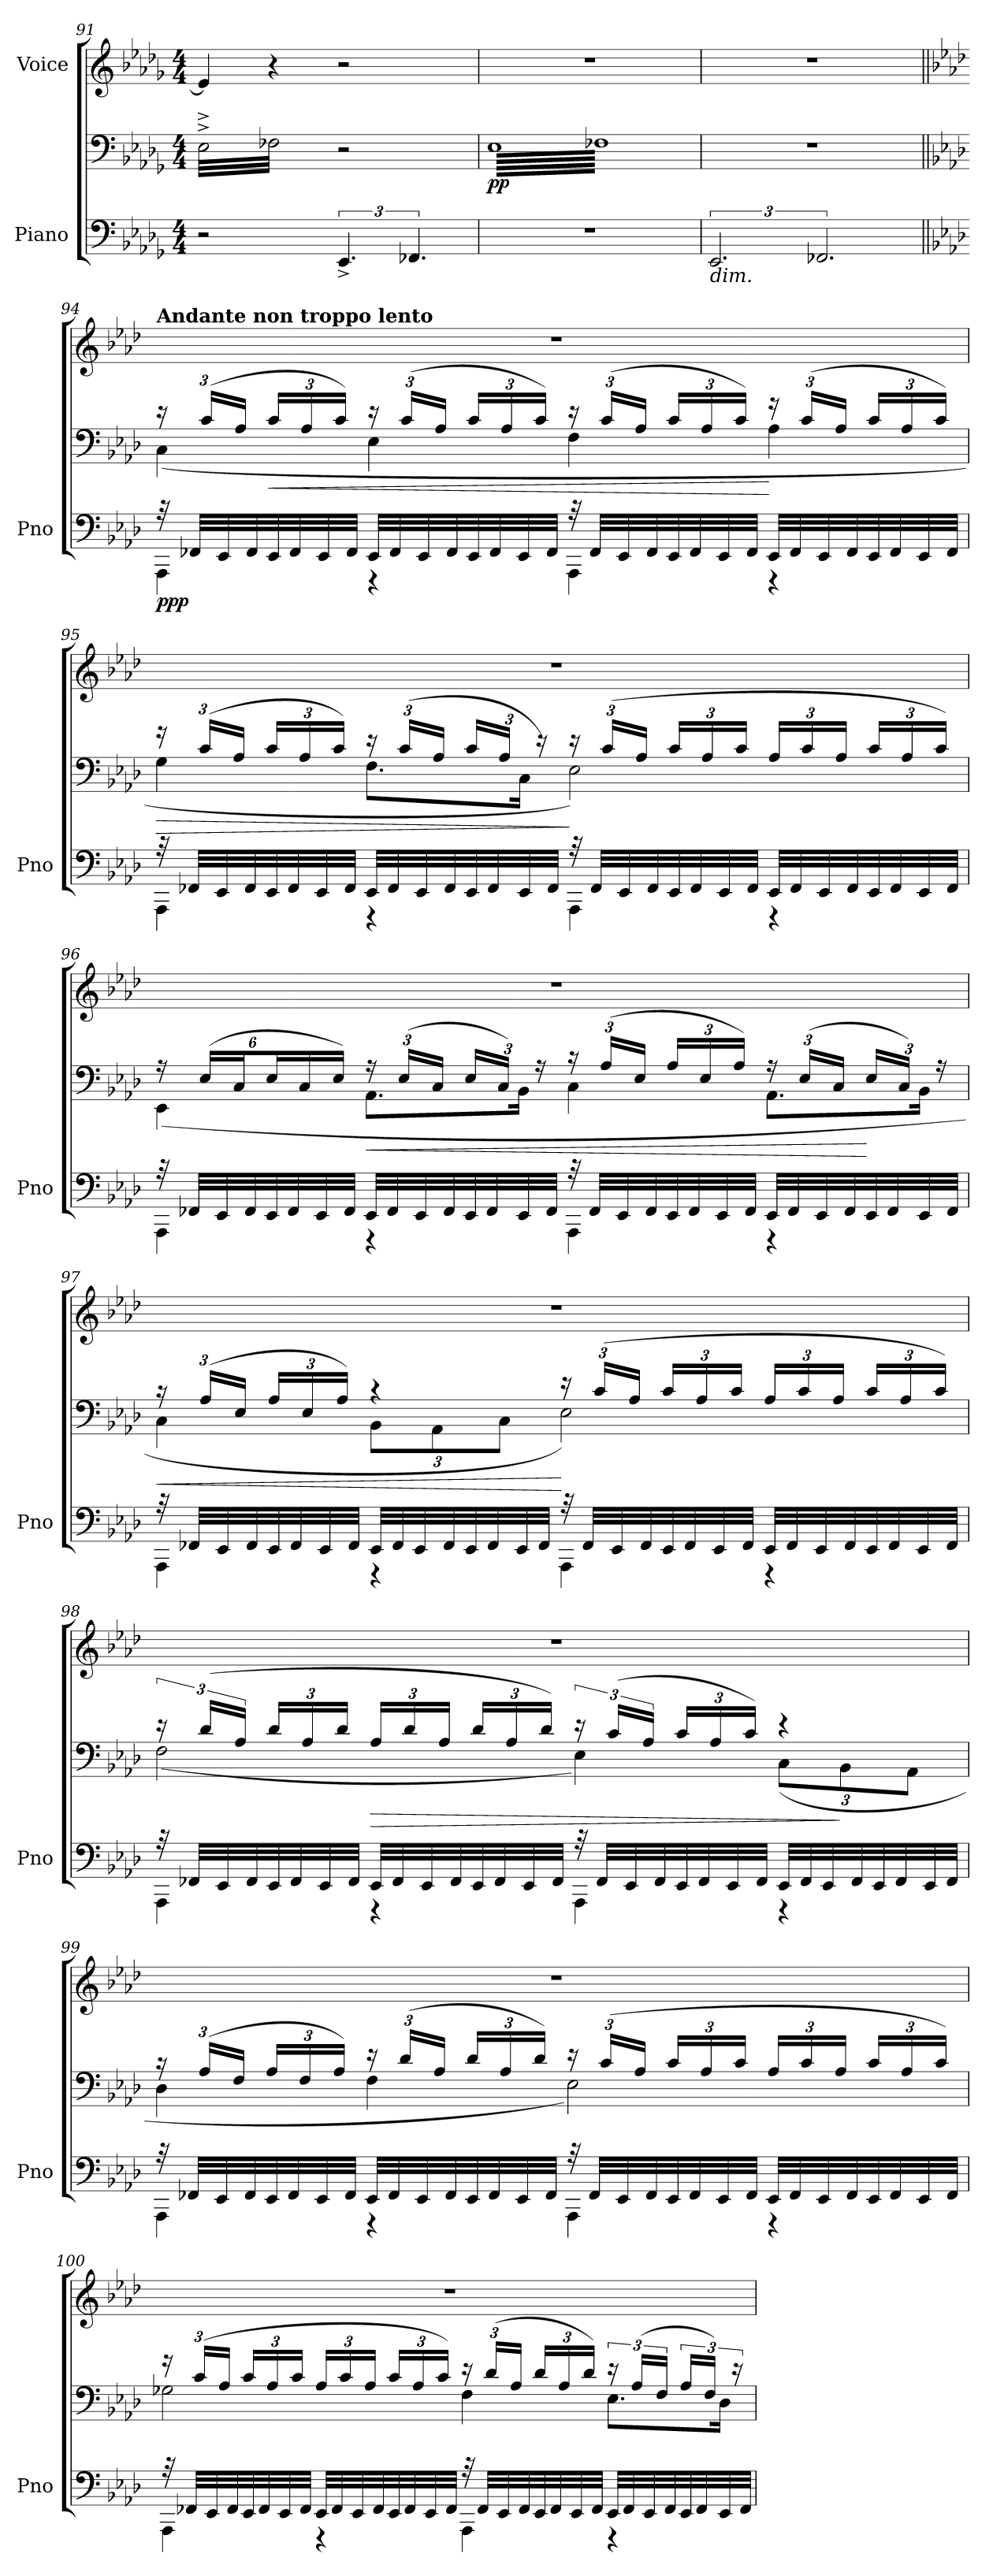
**kern	**kern	**dynam	**kern
*part2	*part2	*part2	*part1
*staff3	*staff2	*staff2/3	*staff1
*I"Piano	*	*	*I"Voice
*I'Pno	*	*	*
*clefF4	*clefF4	*	*clefG2
*k[b-e-a-d-g-]	*k[b-e-a-d-g-]	*	*k[b-e-a-d-g-]
*M4/4	*M4/4	*	*M4/4
=91	=91	=91	=91
*	*tremolo	*	*
2r	32E-^\LLL	.	4e-/]
.	32F-X\	.	.
.	32E-^\	.	.
.	32F-X\	.	.
.	32E-^\	.	.
.	32F-X\	.	.
.	32E-^\	.	.
.	32F-X\	.	.
.	32E-^\	.	4r
.	32F-X\	.	.
.	32E-^\	.	.
.	32F-X\	.	.
.	32E-^\	.	.
.	32F-X\	.	.
.	32E-^\	.	.
.	32F-X\JJJ	.	.
6.EE-^>/	2r	.	2r
.	.	.	.
.	.	.	.
.	.	.	.
.	.	.	.
.	.	.	.
.	.	.	.
.	.	.	.
6.FF-X/	.	.	.
=92	=92	=92	=92
!	!	!LO:DY:b	!
1r	64E-LLLL	pp	1r
.	64F-X	.	.
.	64E-	.	.
.	64F-X	.	.
.	64E-	.	.
.	64F-X	.	.
.	64E-	.	.
.	64F-X	.	.
.	64E-	.	.
.	64F-X	.	.
.	64E-	.	.
.	64F-X	.	.
.	64E-	.	.
.	64F-X	.	.
.	64E-	.	.
.	64F-X	.	.
.	64E-	.	.
.	64F-X	.	.
.	64E-	.	.
.	64F-X	.	.
.	64E-	.	.
.	64F-X	.	.
.	64E-	.	.
.	64F-X	.	.
.	64E-	.	.
.	64F-X	.	.
.	64E-	.	.
.	64F-X	.	.
.	64E-	.	.
.	64F-X	.	.
.	64E-	.	.
.	64F-X	.	.
.	64E-	.	.
.	64F-X	.	.
.	64E-	.	.
.	64F-X	.	.
.	64E-	.	.
.	64F-X	.	.
.	64E-	.	.
.	64F-X	.	.
.	64E-	.	.
.	64F-X	.	.
.	64E-	.	.
.	64F-X	.	.
.	64E-	.	.
.	64F-X	.	.
.	64E-	.	.
.	64F-X	.	.
.	64E-	.	.
.	64F-X	.	.
.	64E-	.	.
.	64F-X	.	.
.	64E-	.	.
.	64F-X	.	.
.	64E-	.	.
.	64F-X	.	.
.	64E-	.	.
.	64F-X	.	.
.	64E-	.	.
.	64F-X	.	.
.	64E-	.	.
.	64F-X	.	.
.	64E-	.	.
.	64F-XJJJJ	.	.
*	*Xtremolo	*	*
=93	=93	=93	=93
!LO:TX:b:i:t=dim.	!	!	!
3.EE-	1r	.	1r
.	.	.	.
.	.	.	.
.	.	.	.
.	.	.	.
.	.	.	.
.	.	.	.
.	.	.	.
.	.	.	.
.	.	.	.
.	.	.	.
.	.	.	.
.	.	.	.
.	.	.	.
.	.	.	.
.	.	.	.
.	.	.	.
.	.	.	.
.	.	.	.
.	.	.	.
.	.	.	.
.	.	.	.
.	.	.	.
.	.	.	.
.	.	.	.
.	.	.	.
.	.	.	.
.	.	.	.
.	.	.	.
.	.	.	.
.	.	.	.
.	.	.	.
3.FF-X	.	.	.
=94||	=94||	=94||	=94||
*k[b-e-a-d-]	*k[b-e-a-d-]	*	*k[b-e-a-d-]
*^	*	*	*
*	*	*Xbrackettup	*	*
*v	*v	*	*	*
*	*	*	*MM54
*^	*^	*	*
!	!	!	!	!	!LO:TX:a:B:t=Andante non troppo lento
!	!	!	!	!LO:DY:b=2	!
!	!	!	!	!LO:DY:n=1:b	!
32r	4AAA-\	24r	(4C\	pp p	1r
32FF-X/LLL	.	.	.	.	.
.	.	(>24c/LL	.	.	.
32EE-/	.	.	.	.	.
.	.	24A-/JJ	.	.	.
32FF-/	.	.	.	.	.
!	!	!	!	!LO:HP:b	!
32EE-/	.	24c/LL	.	<	.
32FF-/	.	.	.	.	.
.	.	24A-/	.	.	.
32EE-/	.	.	.	.	.
.	.	24c/JJ)	.	.	.
32FF-/JJJ	.	.	.	.	.
32EE-/LLL	4r	24r	4E-\	.	.
32FF-/	.	.	.	.	.
.	.	(>24c/LL	.	.	.
32EE-/	.	.	.	.	.
.	.	24A-/JJ	.	.	.
32FF-/	.	.	.	.	.
32EE-/	.	24c/LL	.	.	.
32FF-/	.	.	.	.	.
.	.	24A-/	.	.	.
32EE-/	.	.	.	.	.
.	.	24c/JJ)	.	.	.
32FF-/JJJ	.	.	.	.	.
32r	4AAA-\	24r	4F\	.	.
32FF-/LLL	.	.	.	.	.
.	.	(>24c/LL	.	.	.
32EE-/	.	.	.	.	.
.	.	24A-/JJ	.	.	.
32FF-/	.	.	.	.	.
32EE-/	.	24c/LL	.	.	.
32FF-/	.	.	.	.	.
.	.	24A-/	.	.	.
32EE-/	.	.	.	.	.
.	.	24c/JJ)	.	.	.
32FF-/JJJ	.	.	.	.	.
32EE-/LLL	4r	24r	4A-\	[	.
32FF-/	.	.	.	.	.
.	.	(>24c/LL	.	.	.
32EE-/	.	.	.	.	.
.	.	24A-/JJ	.	.	.
32FF-/	.	.	.	.	.
32EE-/	.	24c/LL	.	.	.
32FF-/	.	.	.	.	.
.	.	24A-/	.	.	.
32EE-/	.	.	.	.	.
.	.	24c/JJ)	.	.	.
32FF-/JJJ	.	.	.	.	.
=95	=95	=95	=95	=95	=95
!	!	!	!	!LO:HP:b	!
32r	4AAA-\	24r	4G\	>	1r
32FF-X/LLL	.	.	.	.	.
.	.	(>24c/LL	.	.	.
32EE-/	.	.	.	.	.
.	.	24A-/JJ	.	.	.
32FF-/	.	.	.	.	.
32EE-/	.	24c/LL	.	.	.
32FF-/	.	.	.	.	.
.	.	24A-/	.	.	.
32EE-/	.	.	.	.	.
.	.	24c/JJ)	.	.	.
32FF-/JJJ	.	.	.	.	.
32EE-/LLL	4r	24r	8.F\L	.	.
32FF-/	.	.	.	.	.
.	.	(>24c/LL	.	.	.
32EE-/	.	.	.	.	.
.	.	24A-/JJ	.	.	.
32FF-/	.	.	.	.	.
32EE-/	.	24c/LL	.	.	.
32FF-/	.	.	.	.	.
.	.	24A-/JJ	.	.	.
32EE-/	.	.	16C\Jk	.	.
.	.	24r)	.	.	.
32FF-/JJJ	.	.	.	.	.
32r	4AAA-\	24r	2E-\)	]	.
32FF-/LLL	.	.	.	.	.
.	.	(>24c/LL	.	.	.
32EE-/	.	.	.	.	.
.	.	24A-/JJ	.	.	.
32FF-/	.	.	.	.	.
32EE-/	.	24c/LL	.	.	.
32FF-/	.	.	.	.	.
.	.	24A-/	.	.	.
32EE-/	.	.	.	.	.
.	.	24c/JJ	.	.	.
32FF-/JJJ	.	.	.	.	.
32EE-/LLL	4r	24A-/LL	.	.	.
32FF-/	.	.	.	.	.
.	.	24c/	.	.	.
32EE-/	.	.	.	.	.
.	.	24A-/JJ	.	.	.
32FF-/	.	.	.	.	.
32EE-/	.	24c/LL	.	.	.
32FF-/	.	.	.	.	.
.	.	24A-/	.	.	.
32EE-/	.	.	.	.	.
.	.	24c/JJ)	.	.	.
32FF-/JJJ	.	.	.	.	.
=96	=96	=96	=96	=96	=96
32r	4AAA-\	24r	(4EE-\	.	1r
32FF-X/LLL	.	.	.	.	.
.	.	(>24E-/LL	.	.	.
32EE-/	.	.	.	.	.
.	.	24C/J	.	.	.
32FF-/	.	.	.	.	.
32EE-/	.	24E-/L	.	.	.
32FF-/	.	.	.	.	.
.	.	24C/	.	.	.
32EE-/	.	.	.	.	.
.	.	24E-/JJ)	.	.	.
32FF-/JJJ	.	.	.	.	.
!	!	!	!	!LO:HP:b	!
32EE-/LLL	4r	24r	8.AA-\L	<	.
32FF-/	.	.	.	.	.
.	.	(24E-/LL	.	.	.
32EE-/	.	.	.	.	.
.	.	24C/JJ	.	.	.
32FF-/	.	.	.	.	.
32EE-/	.	24E-/LL	.	.	.
32FF-/	.	.	.	.	.
.	.	24C/JJ)	.	.	.
32EE-/	.	.	16BB-\Jk	.	.
.	.	24r	.	.	.
32FF-/JJJ	.	.	.	.	.
32r	4AAA-\	24r	4C\	.	.
32FF-/LLL	.	.	.	.	.
.	.	(>24A-/LL	.	.	.
32EE-/	.	.	.	.	.
.	.	24E-/JJ	.	.	.
32FF-/	.	.	.	.	.
32EE-/	.	24A-/LL	.	.	.
32FF-/	.	.	.	.	.
.	.	24E-/	.	.	.
32EE-/	.	.	.	.	.
.	.	24A-/JJ)	.	.	.
32FF-/JJJ	.	.	.	.	.
32EE-/LLL	4r	24r	8.AA-\L	.	.
32FF-/	.	.	.	.	.
.	.	(24E-/LL	.	.	.
32EE-/	.	.	.	.	.
.	.	24C/JJ	.	.	.
32FF-/	.	.	.	.	.
32EE-/	.	24E-/LL	.	[	.
32FF-/	.	.	.	.	.
.	.	24C/JJ)	.	.	.
32EE-/	.	.	16BB-\Jk	.	.
.	.	24r	.	.	.
32FF-/JJJ	.	.	.	.	.
=97	=97	=97	=97	=97	=97
!	!	!	!	!LO:HP:b	!
32r	4AAA-\	24r	4C\	<	1r
32FF-X/LLL	.	.	.	.	.
.	.	(>24A-/LL	.	.	.
32EE-/	.	.	.	.	.
.	.	24E-/JJ	.	.	.
32FF-/	.	.	.	.	.
32EE-/	.	24A-/LL	.	.	.
32FF-/	.	.	.	.	.
.	.	24E-/	.	.	.
32EE-/	.	.	.	.	.
.	.	24A-/JJ)	.	.	.
32FF-/JJJ	.	.	.	.	.
*	*	*	*brackettup	*	*
32EE-/LLL	4r	4r	12BB-\L	.	.
32FF-/	.	.	.	.	.
32EE-/	.	.	.	.	.
.	.	.	12AA-\	.	.
32FF-/	.	.	.	.	.
32EE-/	.	.	.	.	.
32FF-/	.	.	.	.	.
.	.	.	12C\J	.	.
32EE-/	.	.	.	.	.
32FF-/JJJ	.	.	.	.	.
*	*	*Xbrackettup	*	*	*
32r	4AAA-\	24r	2E-\)	[	.
32FF-/LLL	.	.	.	.	.
.	.	(>24c/LL	.	.	.
32EE-/	.	.	.	.	.
.	.	24A-/JJ	.	.	.
32FF-/	.	.	.	.	.
32EE-/	.	24c/LL	.	.	.
32FF-/	.	.	.	.	.
.	.	24A-/	.	.	.
32EE-/	.	.	.	.	.
.	.	24c/JJ	.	.	.
32FF-/JJJ	.	.	.	.	.
32EE-/LLL	4r	24A-/LL	.	.	.
32FF-/	.	.	.	.	.
.	.	24c/	.	.	.
32EE-/	.	.	.	.	.
.	.	24A-/JJ	.	.	.
32FF-/	.	.	.	.	.
32EE-/	.	24c/LL	.	.	.
32FF-/	.	.	.	.	.
.	.	24A-/	.	.	.
32EE-/	.	.	.	.	.
.	.	24c/JJ)	.	.	.
32FF-/JJJ	.	.	.	.	.
=98	=98	=98	=98	=98	=98
!	!	!	!	!LO:DY:b	!
!	!	!	!	!LO:DY:n=1:b	!
32r	4AAA-\	24r	(2F\	other-dynamics f	1r
32FF-X/LLL	.	.	.	.	.
.	.	(>24d-/LL	.	.	.
32EE-/	.	.	.	.	.
.	.	24A-/JJ	.	.	.
32FF-/	.	.	.	.	.
32EE-/	.	24d-/LL	.	.	.
32FF-/	.	.	.	.	.
.	.	24A-/	.	.	.
32EE-/	.	.	.	.	.
.	.	24d-/JJ	.	.	.
32FF-/JJJ	.	.	.	.	.
!	!	!	!	!LO:HP:b	!
32EE-/LLL	4r	24A-/LL	.	>	.
32FF-/	.	.	.	.	.
.	.	24d-/	.	.	.
32EE-/	.	.	.	.	.
.	.	24A-/JJ	.	.	.
32FF-/	.	.	.	.	.
32EE-/	.	24d-/LL	.	.	.
32FF-/	.	.	.	.	.
.	.	24A-/	.	.	.
32EE-/	.	.	.	.	.
.	.	24d-/JJ)	.	.	.
32FF-/JJJ	.	.	.	.	.
32r	4AAA-\	24r	4E-\)	.	.
32FF-/LLL	.	.	.	.	.
.	.	(24c/LL	.	.	.
32EE-/	.	.	.	.	.
.	.	24A-/JJ	.	.	.
32FF-/	.	.	.	.	.
32EE-/	.	24c/LL	.	.	.
32FF-/	.	.	.	.	.
.	.	24A-/	.	.	.
32EE-/	.	.	.	.	.
.	.	24c/JJ)	.	.	.
32FF-/JJJ	.	.	.	.	.
*	*	*	*brackettup	*	*
32EE-/LLL	4r	4r	(12C\L	.	.
32FF-/	.	.	.	.	.
32EE-/	.	.	.	.	.
.	.	.	12BB-\	]	.
32FF-/	.	.	.	.	.
32EE-/	.	.	.	.	.
32FF-/	.	.	.	.	.
.	.	.	12AA-\J	.	.
32EE-/	.	.	.	.	.
32FF-/JJJ	.	.	.	.	.
=99	=99	=99	=99	=99	=99
*	*	*Xbrackettup	*	*	*
32r	4AAA-\	24r	4D-\	.	1r
32FF-X/LLL	.	.	.	.	.
.	.	(>24A-/LL	.	.	.
32EE-/	.	.	.	.	.
.	.	24F/JJ	.	.	.
32FF-/	.	.	.	.	.
32EE-/	.	24A-/LL	.	.	.
32FF-/	.	.	.	.	.
.	.	24F/	.	.	.
32EE-/	.	.	.	.	.
.	.	24A-/JJ)	.	.	.
32FF-/JJJ	.	.	.	.	.
32EE-/LLL	4r	24r	4F\	.	.
32FF-/	.	.	.	.	.
.	.	(>24d-/LL	.	.	.
32EE-/	.	.	.	.	.
.	.	24A-/JJ	.	.	.
32FF-/	.	.	.	.	.
32EE-/	.	24d-/LL	.	.	.
32FF-/	.	.	.	.	.
.	.	24A-/	.	.	.
32EE-/	.	.	.	.	.
.	.	24d-/JJ)	.	.	.
32FF-/JJJ	.	.	.	.	.
32r	4AAA-\	24r	2E-\)	.	.
32FF-/LLL	.	.	.	.	.
.	.	(24c/LL	.	.	.
32EE-/	.	.	.	.	.
.	.	24A-/JJ	.	.	.
32FF-/	.	.	.	.	.
32EE-/	.	24c/LL	.	.	.
32FF-/	.	.	.	.	.
.	.	24A-/	.	.	.
32EE-/	.	.	.	.	.
.	.	24c/JJ	.	.	.
32FF-/JJJ	.	.	.	.	.
32EE-/LLL	4r	24A-/LL	.	.	.
32FF-/	.	.	.	.	.
.	.	24c/	.	.	.
32EE-/	.	.	.	.	.
.	.	24A-/JJ	.	.	.
32FF-/	.	.	.	.	.
32EE-/	.	24c/LL	.	.	.
32FF-/	.	.	.	.	.
.	.	24A-/	.	.	.
32EE-/	.	.	.	.	.
.	.	24c/JJ)	.	.	.
32FF-/JJJ	.	.	.	.	.
=100	=100	=100	=100	=100	=100
!	!	!	!	!LO:DY:b	!
!	!	!	!	!LO:DY:n=1:b	!
32r	4AAA-\	24r	2G-X\	other-dynamics f	1r
32FF-X/LLL	.	.	.	.	.
.	.	(>24c/LL	.	.	.
32EE-/	.	.	.	.	.
.	.	24A-/JJ	.	.	.
32FF-/	.	.	.	.	.
32EE-/	.	24c/LL	.	.	.
32FF-/	.	.	.	.	.
.	.	24A-/	.	.	.
32EE-/	.	.	.	.	.
.	.	24c/JJ	.	.	.
32FF-/JJJ	.	.	.	.	.
32EE-/LLL	4r	24A-/LL	.	.	.
32FF-/	.	.	.	.	.
.	.	24c/	.	.	.
32EE-/	.	.	.	.	.
.	.	24A-/JJ	.	.	.
32FF-/	.	.	.	.	.
32EE-/	.	24c/LL	.	.	.
32FF-/	.	.	.	.	.
.	.	24A-/	.	.	.
32EE-/	.	.	.	.	.
.	.	24c/JJ)	.	.	.
32FF-/JJJ	.	.	.	.	.
32r	4AAA-\	24r	4F\	.	.
32FF-/LLL	.	.	.	.	.
.	.	(24d-/LL	.	.	.
32EE-/	.	.	.	.	.
.	.	24A-/JJ	.	.	.
32FF-/	.	.	.	.	.
32EE-/	.	24d-/LL	.	.	.
32FF-/	.	.	.	.	.
.	.	24A-/	.	.	.
32EE-/	.	.	.	.	.
.	.	24d-/JJ)	.	.	.
32FF-/JJJ	.	.	.	.	.
*	*	*brackettup	*	*	*
32EE-/LLL	4r	24r	8.E-\L	.	.
32FF-/	.	.	.	.	.
.	.	(24A-/LL	.	.	.
32EE-/	.	.	.	.	.
.	.	24F/JJ	.	.	.
32FF-/	.	.	.	.	.
32EE-/	.	24A-/LL	.	.	.
32FF-/	.	.	.	.	.
.	.	24F/JJ)	.	.	.
32EE-/	.	.	16D-\Jk	.	.
.	.	24r	.	.	.
32FF-/JJJ	.	.	.	.	.
*v	*v	*	*	*	*
*	*v	*v	*	*
=	=	=	=
*-	*-	*-	*-
